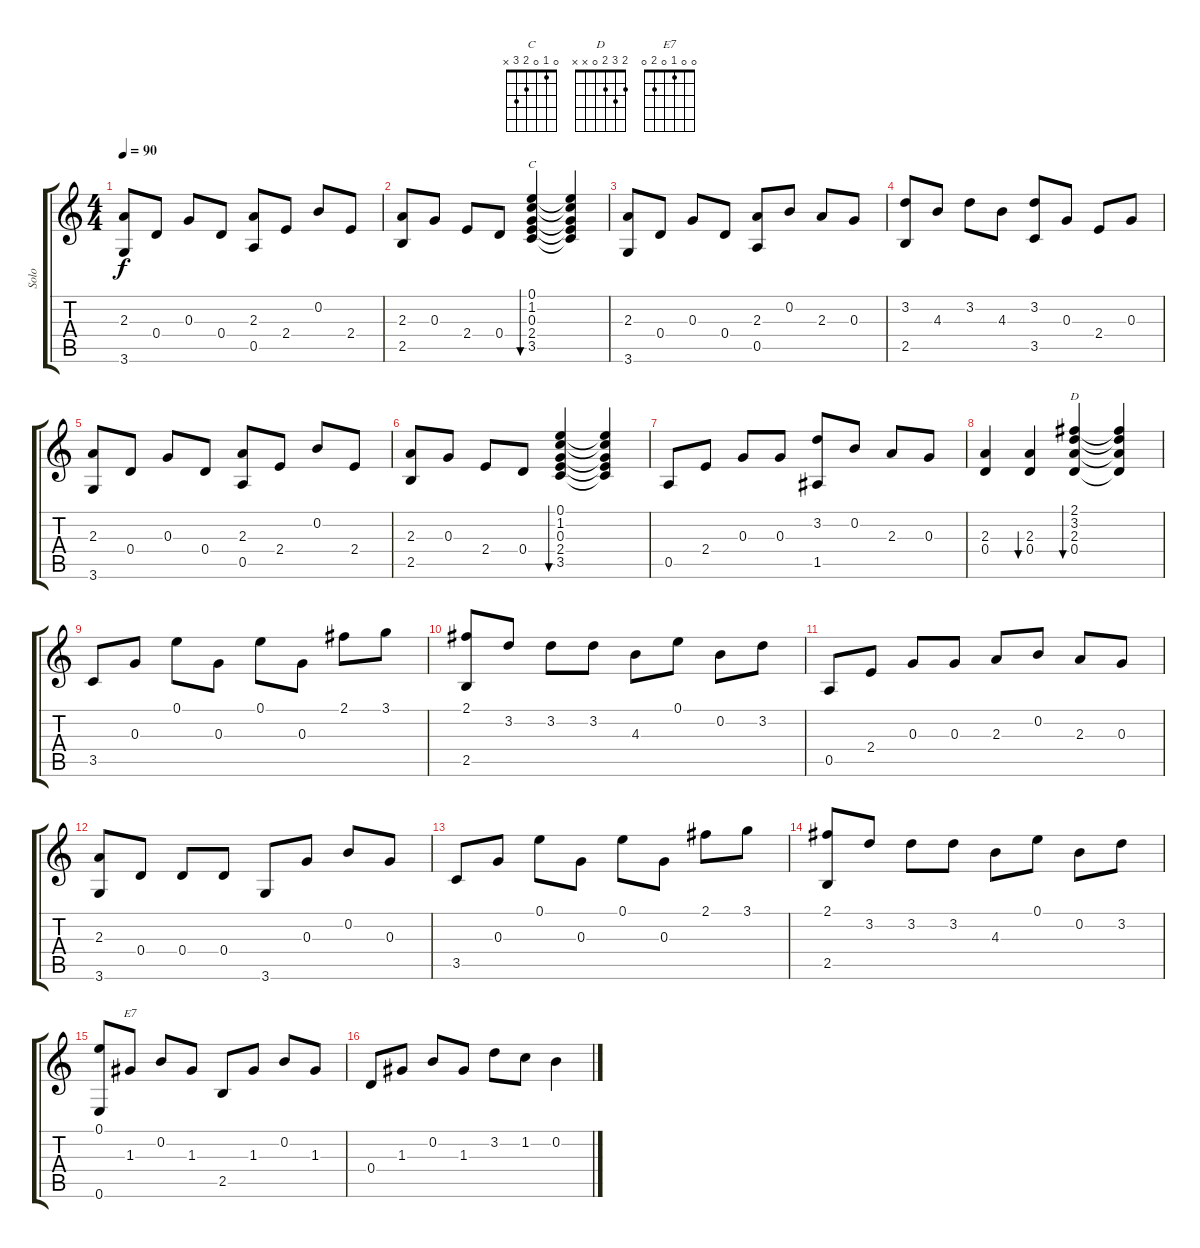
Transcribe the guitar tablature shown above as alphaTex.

\track ("Solo" "Solo") {instrument acousticguitarnylon}
\staff {score tabs}
\tuning (E4 B3 G3 D3 A2 E2) {hide}
\chord ("C" 0 1 0 2 3 x)
\chord ("D" 2 3 2 0 x x)
\chord ("E7" 0 0 1 0 2 0)
\ts (4 4)
\tempo 90
\clef g2
\ks c
(2.3 3.6).8{dy f instrument acousticguitarnylon} 0.4.8 0.3.8 0.4.8 (2.3 0.5).8 2.4.8 0.2.8 2.4.8 |
(2.3 2.5).8 0.3.8 2.4.8 0.4.8 (0.1 1.2 0.3 2.4 3.5).4{bu 120 ch "C"} (0.1{t} 1.2{t} 0.3{t} 2.4{t} 3.5{t}).4 |
(2.3 3.6).8 0.4.8 0.3.8 0.4.8 (2.3 0.5).8 0.2.8 2.3.8 0.3.8 |
(3.2 2.5).8 4.3.8 3.2.8 4.3.8 (3.2 3.5).8 0.3.8 2.4.8 0.3.8 |
(2.3 3.6).8 0.4.8 0.3.8 0.4.8 (2.3 0.5).8 2.4.8 0.2.8 2.4.8 |
(2.3 2.5).8 0.3.8 2.4.8 0.4.8 (0.1 1.2 0.3 2.4 3.5).4{bu 120} (0.1{t} 1.2{t} 0.3{t} 2.4{t} 3.5{t}).4 |
0.5.8 2.4.8 0.3.8 0.3.8 (3.2 1.5).8 0.2.8 2.3.8 0.3.8 |
(2.3 0.4).4 (2.3 0.4).4{bu 240} (2.1 3.2 2.3 0.4).4{bu 120 ch "D"} (2.1{t} 3.2{t} 2.3{t} 0.4{t}).4 |
3.5.8 0.3.8 0.1.8 0.3.8 0.1.8 0.3.8 2.1.8 3.1.8 |
(2.1 2.5).8 3.2.8 3.2.8 3.2.8 4.3.8 0.1.8 0.2.8 3.2.8 |
0.5.8 2.4.8 0.3.8 0.3.8 2.3.8 0.2.8 2.3.8 0.3.8 |
(2.3 3.6).8 0.4.8 0.4.8 0.4.8 3.6.8 0.3.8 0.2.8 0.3.8 |
3.5.8 0.3.8 0.1.8 0.3.8 0.1.8 0.3.8 2.1.8 3.1.8 |
(2.1 2.5).8 3.2.8 3.2.8 3.2.8 4.3.8 0.1.8 0.2.8 3.2.8 |
(0.1 0.6).8 1.3.8{ch "E7"} 0.2.8 1.3.8 2.5.8 1.3.8 0.2.8 1.3.8 |
0.4.8 1.3.8 0.2.8 1.3.8 3.2.8 1.2.8 0.2.4
